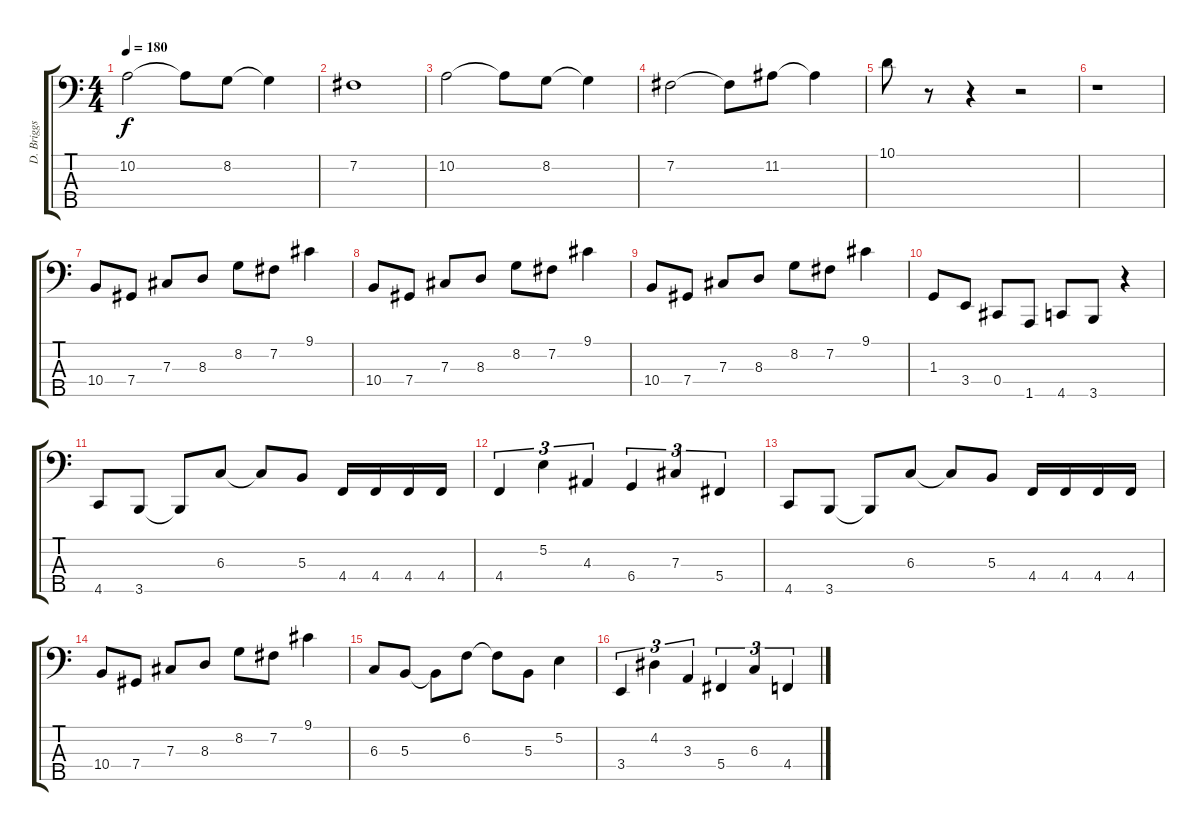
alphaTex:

\track ("D. Briggs Bass" "D. Briggs ") {instrument electricbassfinger}
\staff {score tabs}
\tuning (E2 B1 Gb1 Db1 Ab0) {hide}
\ts (4 4)
\tempo 180
\clef f4
\ks c
10.2.2{dy f} 10.2{t}.8 8.2.8 8.2{t}.4 |
7.2.1 |
10.2.2 10.2{t}.8 8.2.8 8.2{t}.4 |
7.2.2 7.2{t}.8 11.2.8 11.2{t}.4 |
10.1.8 r.8 r.4 r.2 |
r.1 |
10.4.8 7.4.8 7.3.8 8.3.8 8.2.8 7.2.8 9.1.4 |
10.4.8 7.4.8 7.3.8 8.3.8 8.2.8 7.2.8 9.1.4 |
10.4.8 7.4.8 7.3.8 8.3.8 8.2.8 7.2.8 9.1.4 |
1.3.8 3.4.8 0.4.8 1.5.8 4.5.8 3.5.8 r.4 |
4.5.8 3.5.8 3.5{t}.8 6.3.8 6.3{t}.8 5.3.8 4.4.16 4.4.16 4.4.16 4.4.16 |
4.4.4{tu (3 2)} 5.2.4{tu (3 2)} 4.3.4{tu (3 2)} 6.4.4{tu (3 2)} 7.3.4{tu (3 2)} 5.4.4{tu (3 2)} |
4.5.8 3.5.8 3.5{t}.8 6.3.8 6.3{t}.8 5.3.8 4.4.16 4.4.16 4.4.16 4.4.16 |
10.4.8 7.4.8 7.3.8 8.3.8 8.2.8 7.2.8 9.1.4 |
6.3.8 5.3.8 5.3{t}.8 6.2.8 6.2{t}.8 5.3.8 5.2.4 |
3.4.4{tu (3 2)} 4.2.4{tu (3 2)} 3.3.4{tu (3 2)} 5.4.4{tu (3 2)} 6.3.4{tu (3 2)} 4.4.4{tu (3 2)}
